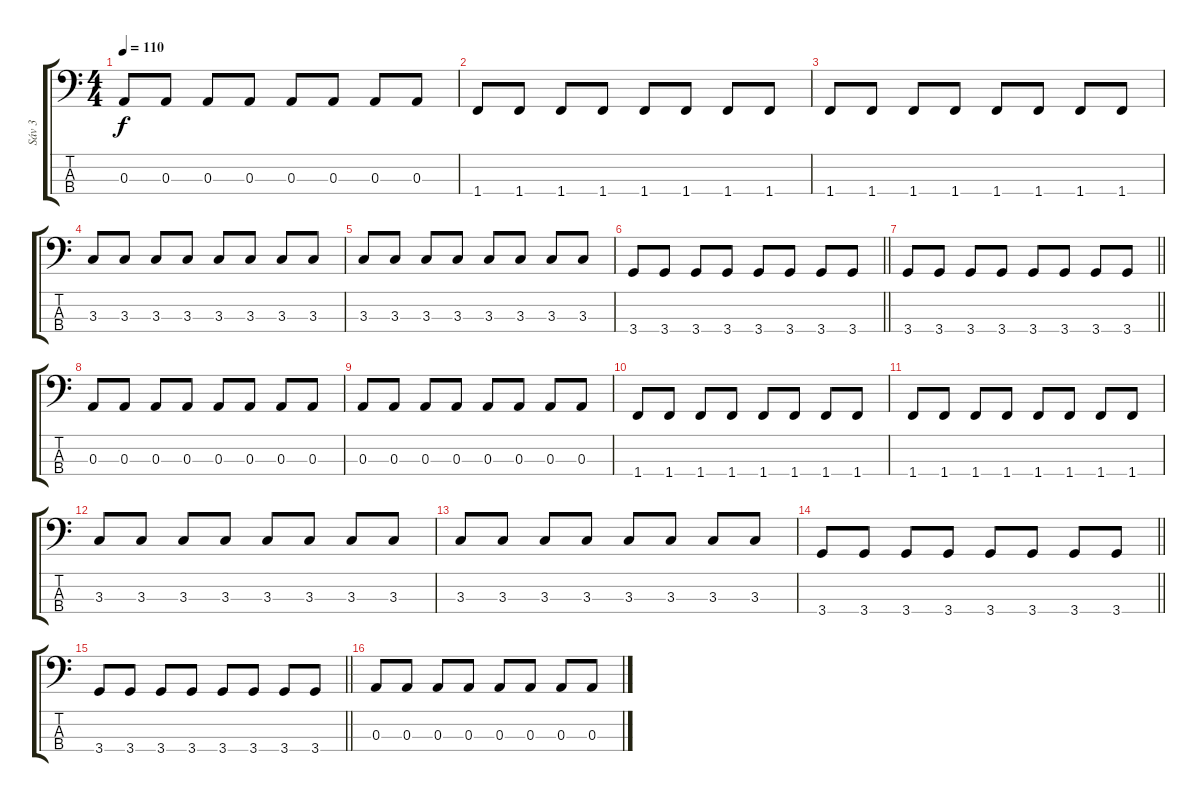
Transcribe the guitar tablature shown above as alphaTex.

\track ("Sáv 3" "Sáv 3") {instrument electricbasspick}
\staff {score tabs}
\tuning (G2 D2 A1 E1) {hide}
\ts (4 4)
\tempo 110
\clef f4
\ks c
0.3.8{dy f} 0.3.8 0.3.8 0.3.8 0.3.8 0.3.8 0.3.8 0.3.8 |
1.4.8 1.4.8 1.4.8 1.4.8 1.4.8 1.4.8 1.4.8 1.4.8 |
1.4.8 1.4.8 1.4.8 1.4.8 1.4.8 1.4.8 1.4.8 1.4.8 |
3.3.8 3.3.8 3.3.8 3.3.8 3.3.8 3.3.8 3.3.8 3.3.8 |
3.3.8 3.3.8 3.3.8 3.3.8 3.3.8 3.3.8 3.3.8 3.3.8 |
\barLineRight lightlight
3.4.8 3.4.8 3.4.8 3.4.8 3.4.8 3.4.8 3.4.8 3.4.8 |
\barLineRight lightlight
3.4.8 3.4.8 3.4.8 3.4.8 3.4.8 3.4.8 3.4.8 3.4.8 |
0.3.8 0.3.8 0.3.8 0.3.8 0.3.8 0.3.8 0.3.8 0.3.8 |
0.3.8 0.3.8 0.3.8 0.3.8 0.3.8 0.3.8 0.3.8 0.3.8 |
1.4.8 1.4.8 1.4.8 1.4.8 1.4.8 1.4.8 1.4.8 1.4.8 |
1.4.8 1.4.8 1.4.8 1.4.8 1.4.8 1.4.8 1.4.8 1.4.8 |
3.3.8 3.3.8 3.3.8 3.3.8 3.3.8 3.3.8 3.3.8 3.3.8 |
3.3.8 3.3.8 3.3.8 3.3.8 3.3.8 3.3.8 3.3.8 3.3.8 |
\barLineRight lightlight
3.4.8 3.4.8 3.4.8 3.4.8 3.4.8 3.4.8 3.4.8 3.4.8 |
\barLineRight lightlight
3.4.8 3.4.8 3.4.8 3.4.8 3.4.8 3.4.8 3.4.8 3.4.8 |
0.3.8 0.3.8 0.3.8 0.3.8 0.3.8 0.3.8 0.3.8 0.3.8
